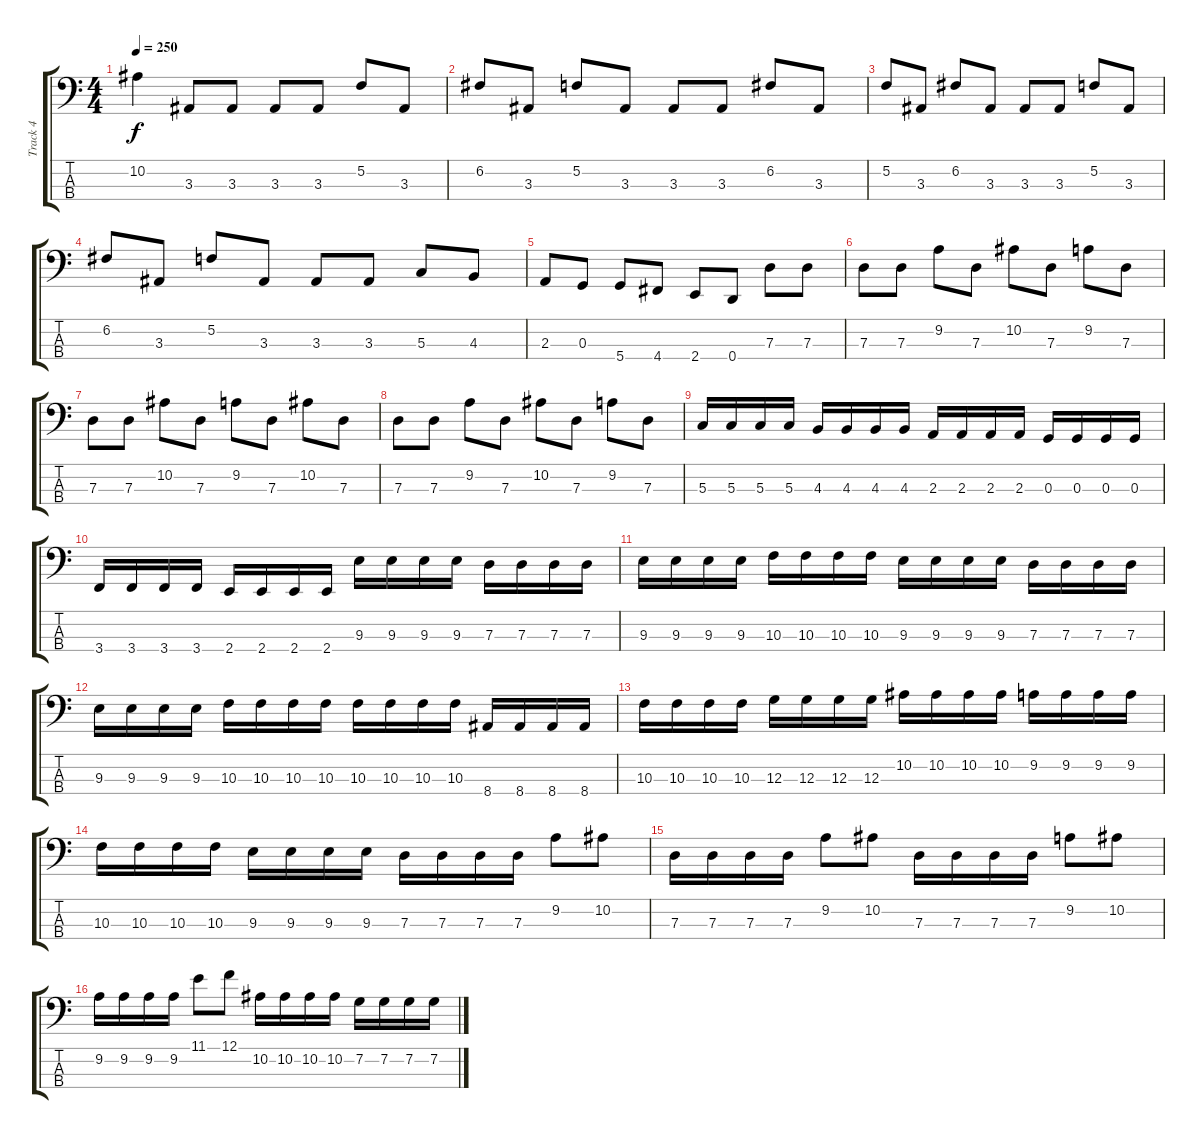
\track ("Track 4" "Track 4") {instrument electricbasspick}
\staff {score tabs}
\tuning (F2 C2 G1 D1) {hide}
\ts (4 4)
\tempo 250
\clef f4
\ks c
10.2.4{dy f} 3.3.8 3.3.8 3.3.8 3.3.8 5.2.8 3.3.8 |
6.2.8 3.3.8 5.2.8 3.3.8 3.3.8 3.3.8 6.2.8 3.3.8 |
5.2.8 3.3.8 6.2.8 3.3.8 3.3.8 3.3.8 5.2.8 3.3.8 |
6.2.8 3.3.8 5.2.8 3.3.8 3.3.8 3.3.8 5.3.8 4.3.8 |
2.3.8 0.3.8 5.4.8 4.4.8 2.4.8 0.4.8 7.3.8 7.3.8 |
7.3.8 7.3.8 9.2.8 7.3.8 10.2.8 7.3.8 9.2.8 7.3.8 |
7.3.8 7.3.8 10.2.8 7.3.8 9.2.8 7.3.8 10.2.8 7.3.8 |
7.3.8 7.3.8 9.2.8 7.3.8 10.2.8 7.3.8 9.2.8 7.3.8 |
5.3.16 5.3.16 5.3.16 5.3.16 4.3.16 4.3.16 4.3.16 4.3.16 2.3.16 2.3.16 2.3.16 2.3.16 0.3.16 0.3.16 0.3.16 0.3.16 |
3.4.16 3.4.16 3.4.16 3.4.16 2.4.16 2.4.16 2.4.16 2.4.16 9.3.16 9.3.16 9.3.16 9.3.16 7.3.16 7.3.16 7.3.16 7.3.16 |
9.3.16 9.3.16 9.3.16 9.3.16 10.3.16 10.3.16 10.3.16 10.3.16 9.3.16 9.3.16 9.3.16 9.3.16 7.3.16 7.3.16 7.3.16 7.3.16 |
9.3.16 9.3.16 9.3.16 9.3.16 10.3.16 10.3.16 10.3.16 10.3.16 10.3.16 10.3.16 10.3.16 10.3.16 8.4.16 8.4.16 8.4.16 8.4.16 |
10.3.16 10.3.16 10.3.16 10.3.16 12.3.16 12.3.16 12.3.16 12.3.16 10.2.16 10.2.16 10.2.16 10.2.16 9.2.16 9.2.16 9.2.16 9.2.16 |
10.3.16 10.3.16 10.3.16 10.3.16 9.3.16 9.3.16 9.3.16 9.3.16 7.3.16 7.3.16 7.3.16 7.3.16 9.2.8 10.2.8 |
7.3.16 7.3.16 7.3.16 7.3.16 9.2.8 10.2.8 7.3.16 7.3.16 7.3.16 7.3.16 9.2.8 10.2.8 |
9.2.16 9.2.16 9.2.16 9.2.16 11.1.8 12.1.8 10.2.16 10.2.16 10.2.16 10.2.16 7.2.16 7.2.16 7.2.16 7.2.16
